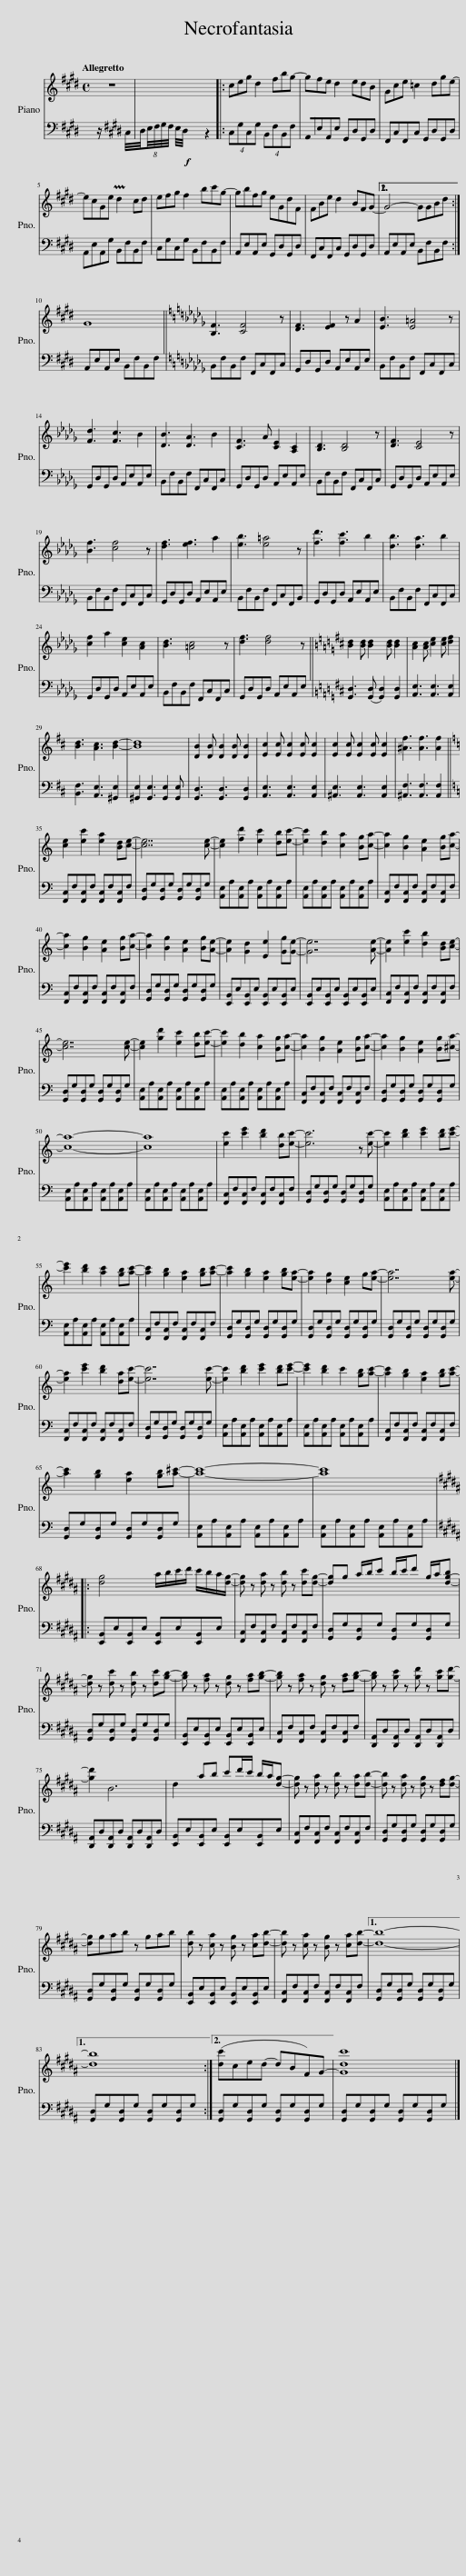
X:1
%%score { 1 | 2 }
L:1/8
Q:1/4=160
M:4/4
I:linebreak $
K:E
V:1 treble
V:2 bass
V:1
 z8 x/ |: ceg d2 fbg- | gfe d2 edB | Gce =c2 dge- |$ ecGe Pd2 cd | %5
 efg f2 bc'g- | gbfg eGdF | FBe d2 BFG- |1 G4- GGBd :|$ G8 || %10
[K:Db] [B,F]3 [CF]4 z | [DF]3 [EF]2 z A2 | [EB]3 [E=A]4 z |$ [Fd]3 [Fc]3 B2 | [DB]3 [DA]3 B2 | %15
 [CF]3 A [CE]2 [A,C]2 | [B,D]3 [B,D]4 z | [DF]3 [CE]4 z |$ [Bf]3 [cf]4 z | [df]3 [ef]3 a2 | %20
 [eb]3 [e=a]4 z | [fd']3 [fc']3 b2 | [db]3 [da]3 b2 |$ [cf]2 a2 [ce]2 [Ac]2 | [Bd]3 [=Ac]4 z | %25
 [df]3 [df]4 z ||[K:D] [Bd]2 [Bd] [Bd]2 [Bd] [Bd]2 | [Ac]2 [Ac] [ce]2 [ce] [df]2 |$ [Bd]3 [Ac]3 [Bd]2- | [Bd]8 | %30
 [DB]2 [DB] [DB]2 [DB] [DB]2 | [Ec]2 [Ec] [Ec]2 [Ec] [Ec]2 | [Ec]2 [Ec] [Ec]2 [Ec] [Ec]2 | [^Af]3 [Af]3 [Af]2 ||$[K:C] [ce]2 [ec']2 [ea]2 [Bd][ce]- | %35
 [ce]7 [ce]- | [ce]2 [fd']2 [ec']2 [db][ec']- | [ec']2 [db]2 [ca]2 [Bg][ca]- | [ca]2 [Bg]2 [Ae]2 [Bg][ca]- |$ [ca]2 [Bg]2 [Ae]2 [Bg][ca]- | %40
 [ca]2 [Bg]2 [Ae]2 [Bg][Ae]- | [Ae]2 [Gd]2 [Ee]2 [Gg][Ge]- | [Ge]7 [Ae]- | [Ae]2 [ec']2 [db]2 [Bd][ce]- |$ [ce]7 [ce]- | %45
 [ce]2 [gd']2 [ec']2 [db][ec']- | [ec']2 [db]2 [ca]2 [Bg][ca]- | [ca]2 [Bg]2 [Ae]2 [Bg][ca]- | [ca]2 [Bg]2 [Ae]2 [Bg][^ca]- |$ [ca]8- | %50
 [ca]8 | [ec']2 [c'e']2 [bd']2 [db][ec']- | [ec']6 z [ec']- | [ec']2 [bd']2 [c'e']2 [bd'][c'e']- |$ [c'e']2 [bd']2 [ac']2 [gb][ac']- | %55
 [ac']2 [gb]2 [ea]2 [gb][ac']- | [ac']2 [gb]2 [ea]2 [gb][ea]- | [ea]2 [dg]2 [ce]2 g[ea]- | [ea]7 [ea]- |$ [ea]2 [c'e']2 [bd']2 [da][ec']- | %60
 [ec']7 [ec']- | [ec']2 [bd']2 [c'e']2 [bd'][c'e']- | [c'e']2 [bd']2 c'2 [gb][ac']- | [ac']2 [gb]2 [ea]2 [gb][ac']- |$ [ac']2 [gb]2 [ea]2 [gb][a^c']- | %65
 [ac']8- | [ac']8 |:$[K:B] [dg]4 a/b/c'/d'/ c'/b/a/[dg]/- | [dg] z [da] z [db] z [dc'][dg]- | [dg]g a/b/c' b/c'/d' g/a/[d-g-b] |$ %70
 [dg] z [dc'] z [db] z [dc'][gb]- | [gb] z [fa] z [dg] z [fa][gb]- | [gb] z [fa] z [dg] z [fa][gb]- | [gb] z [gc'] z [gd'] z [gc'][gd']- |$ [gd']2 B6 | %75
 d2 ab c'd'/c'/ b/a/[dg]- | [dg] z [da] z [db] z [da][db]- | [db] z [da] z [dg] z [df][dg]- |$ [dg]gab z gab | [db] z [ca] z [Bg] z [ca][db]- | %80
 [db] z [ca] z [Bg] z [ca][db]- |1 [db]8- ||1$ [db]8 :|2 ([dc']c)ed- dBFG- || [Gdc']8 |] %85
V:2
 z/!f! C,/4D,/4E,/4F,/4G,/4F,/4 E,/4D,/4 z2 x2 x2 |: C,G,C,G, B,,F,B,,F, | A,,E,A,,E, G,,D,G,,D, | F,,C,F,,C, G,,D,G,,D, |$ A,,E,A,,G, B,,F,B,,F, | %5
 C,G,C,G, B,,F,B,,F, | A,,E,A,,E, G,,D,G,,D, | F,,C,F,,C, G,,D,G,,D, |1 A,,E,A,,E, B,,F,B,,F, :|$ A,,E,A,,E, B,,F,B,,F, || %10
[K:Db] B,,F,B,,F, F,,C,F,,C, | G,,D,G,,D, A,,E,A,,E, | B,,F,B,,F, F,,C,F,,C, |$ G,,D,G,,D, A,,E,A,,E, | B,,F,B,,F, F,,C,F,,C, | %15
 G,,D,G,,D, A,,E,A,,E, | B,,F,B,,F, F,,C,F,,C, | G,,D,G,,D, A,,E,A,,E, |$ B,,F,B,,F, F,,C,F,,C, | G,,D,G,,D, A,,E,A,,E, | %20
 B,,F,B,,F, F,,C,F,,B,, | G,,D,G,,D, A,,E,A,,E, | B,,F,B,,F, F,,C,F,,C, |$ G,,D,G,,D, A,,E,A,,E, | B,,F,B,,F, F,,C,F,,C, | %25
 G,,D,G,,D, A,,E,A,,E, ||[K:D] [G,,D,]3 ([G,,D,] [G,,D,]2) [G,,D,]2 | [A,,E,]3 [A,,E,]3 [A,,E,]2 |$ [B,,F,]3 [A,,E,]3 [^G,,E,]2 | [^G,,E,]2 [G,,E,]3 [G,,E,]2 [G,,E,] | %30
 [G,,D,]3 [G,,D,]3 [G,,D,]2 | [A,,E,]3 [A,,E,]3 [A,,E,]2 | [^A,,E,]3 [A,,E,]3 [A,,E,]2 | [^A,,F,]3 [A,,F,]3 [A,,F,]2 ||$[K:C] [F,,C,]F,[F,,C,]F, [F,,C,]F,[F,,C,]F, | %35
 [G,,D,]G,[G,,D,]G, [G,,D,]G,[G,,D,]G, | [A,,E,]A,[A,,E,]A, [A,,E,]A,[A,,E,]A, | [A,,E,]A,[A,,E,]A, [A,,E,]A,[A,,E,]A, | [F,,C,]F,[F,,C,]F, [F,,C,]F,[F,,C,]F, |$ [F,,C,]F,[F,,C,]F, [F,,C,]F,[F,,C,]F, | %40
 [G,,D,]G,[G,,D,]G, [G,,D,]G,[G,,D,]G, | [E,,B,,]E,[E,,B,,]E, [E,,B,,]E,[E,,B,,]E, | [E,,B,,]E,[E,,B,,]E, [E,,B,,]E,[E,,B,,]E, | [F,,C,]F,[F,,C,]F, [F,,C,]F,[F,,C,]F, |$ [G,,D,]G,[G,,D,]G, [G,,D,]G,[G,,D,]G, | %45
 [A,,E,]A,[A,,E,]A, [A,,E,]A,[A,,E,]A, | [A,,E,]A,[A,,E,]A, [A,,E,]A,[A,,E,]A, | [F,,C,]F,[F,,C,]F, [F,,C,]F,[F,,C,]F, | [G,,D,]G,[G,,D,]G, [G,,D,]G,[G,,D,]G, |$ [A,,E,]A,[A,,E,]A, [A,,E,]A,[A,,E,]A, | %50
 [A,,E,]A,[A,,E,]A, [A,,E,]A,[A,,E,]A, | [F,,C,]F,[F,,C,]F, [F,,C,]F,[F,,C,]F, | [G,,D,]G,[G,,D,]G, [G,,D,]G,[G,,D,]G, | [A,,E,]A,[A,,E,]A, [A,,E,]A,[A,,E,]A, |$ [A,,E,]A,[A,,E,]A, [A,,E,]A,[A,,E,]A, | %55
 [F,,C,]F,[F,,C,]F, [F,,C,]F,[F,,C,]F, | [G,,D,]G,[G,,D,]G, [G,,D,]G,[G,,D,]G, | [G,,D,]G,[G,,D,]G, [G,,D,]G,[G,,D,]G, | [G,,D,]G,[G,,D,]G, [G,,D,]G,[G,,D,]G, |$ [F,,C,]F,[F,,C,]F, [F,,C,]F,[F,,C,]F, | %60
 [G,,D,]G,[G,,D,]G, [G,,D,]G,[G,,D,]G, | [A,,E,]A,[A,,E,]A, [A,,E,]A,[A,,E,]A, | [A,,E,]A,[A,,E,]A, [A,,E,]A,[A,,E,]A, | [F,,C,]F,[F,,C,]F, [F,,C,]F,[F,,C,]F, |$ [G,,D,]G,[G,,D,]G, [G,,D,]G,[G,,D,]G, | %65
 [A,,E,]A,[A,,E,]A, [A,,E,]A,[A,,E,]A, | [A,,E,]A,[A,,E,]A, [A,,E,]A,[A,,E,]A, |:$[K:B] [E,,B,,]E,[E,,B,,]E, [E,,B,,]E,[E,,B,,]E, | [F,,C,]F,[F,,C,]F, [F,,C,]F,[F,,C,]F, | [G,,D,]G,[G,,D,]G, [G,,D,]G,[G,,D,]G, |$ %70
 [G,,D,]G,[G,,D,]G, [G,,D,]G,[G,,D,]G, | [E,,B,,]E,[E,,B,,]E, [E,,B,,]E,[E,,B,,]E, | [F,,C,]F,[F,,C,]F, [F,,C,]F,[F,,C,]F, | [D,,A,,]D,[D,,A,,]D, [D,,A,,]D,[D,,A,,]D, |$ [D,,A,,]D,[D,,A,,]D, [D,,A,,]D,[D,,A,,]D, | %75
 [E,,B,,]E,[E,,B,,]E, [E,,B,,]E,[E,,B,,]E, | [F,,C,]F,[F,,C,]F, [F,,C,]F,[F,,C,]F, | [G,,D,]G,[G,,D,]G, [G,,D,]G,[G,,D,]G, |$ [G,,D,]G,[G,,D,]G, [G,,D,]G,[G,,D,]G, | [E,,B,,]E,[E,,B,,]E, [E,,B,,]E,[E,,B,,]E, | %80
 [F,,C,]F,[F,,C,]F, [F,,C,]F,[F,,C,]F, |1 [G,,D,]G,[G,,D,]G, [G,,D,]G,[G,,D,]G, ||1$ [G,,D,]G,[G,,D,]G, [G,,D,]G,[G,,D,]G, :|2 [G,,D,]G,[G,,D,]G, [G,,D,]G,[G,,D,]G, || [G,,D,]G,[G,,D,]G, [G,,D,]G,[G,,D,]G, |] %85
